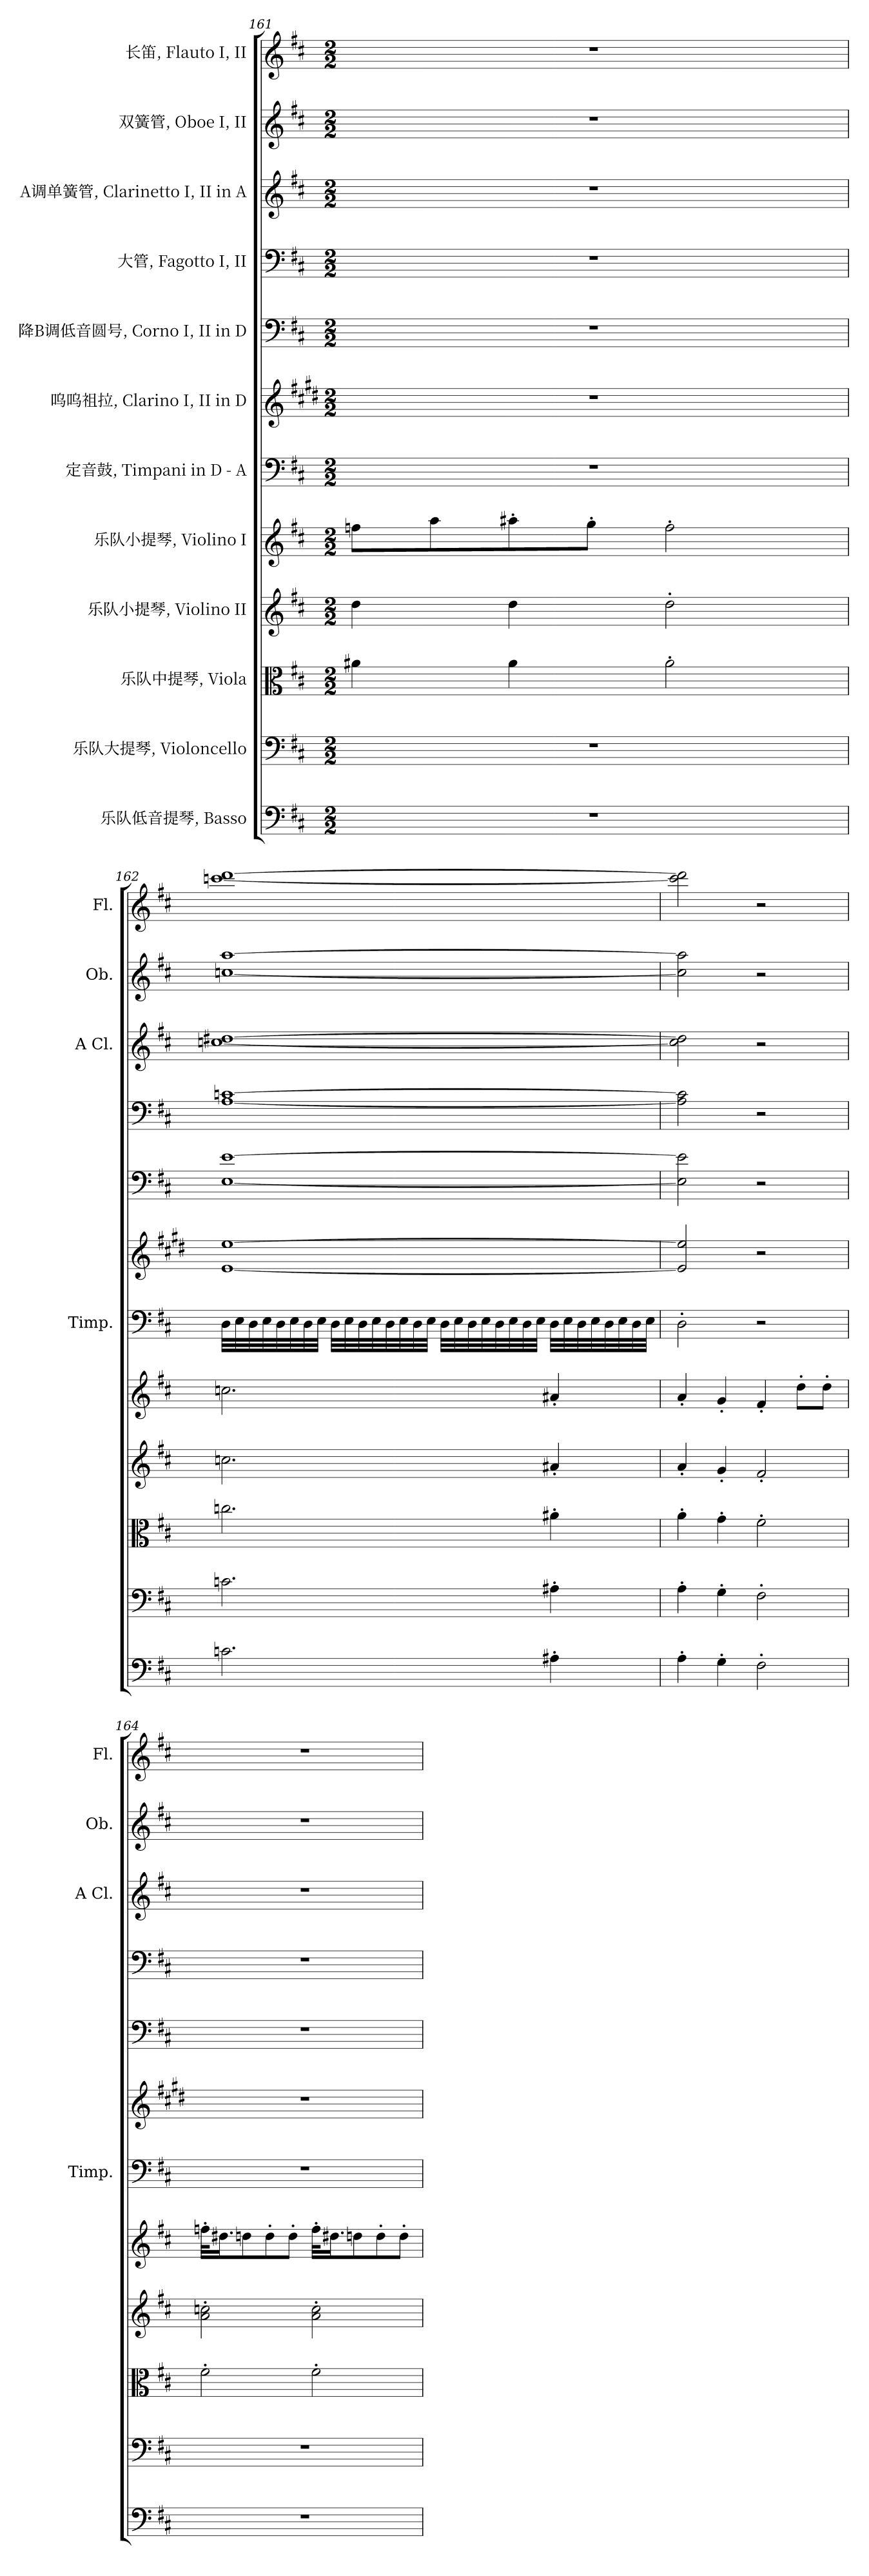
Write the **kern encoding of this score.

**kern	**kern	**kern	**kern	**kern	**kern	**kern	**kern	**kern	**kern	**kern	**kern
*part12	*part11	*part10	*part9	*part8	*part7	*part6	*part5	*part4	*part3	*part2	*part1
*staff12	*staff11	*staff10	*staff9	*staff8	*staff7	*staff6	*staff5	*staff4	*staff3	*staff2	*staff1
*I"乐队低音提琴, Basso	*I"乐队大提琴, Violoncello	*I"乐队中提琴, Viola	*I"乐队小提琴, Violino II	*I"乐队小提琴, Violino I	*I"定音鼓, Timpani in D - A	*I"呜呜祖拉, Clarino I, II in D	*I"降B调低音圆号, Corno I, II in D	*I"大管, Fagotto I, II	*I"A调单簧管, Clarinetto I, II in A	*I"双簧管, Oboe I, II	*I"长笛, Flauto I, II
*	*	*	*	*	*I'Timp.	*	*	*	*I'A Cl.	*I'Ob.	*I'Fl.
*clefF4	*clefF4	*clefC3	*clefG2	*clefG2	*clefF4	*clefG2	*clefF4	*clefF4	*clefG2	*clefG2	*clefG2
*ITrd7c12	*	*	*	*	*	*ITrd1c2	*ITrd1c2	*	*ITrd2c3	*	*
*k[f#c#]	*k[f#c#]	*k[f#c#]	*k[f#c#]	*k[f#c#]	*k[f#c#]	*k[f#c#]	*k[]	*k[f#c#]	*k[f#c#g#d#a#]	*k[f#c#]	*k[f#c#]
*M2/2	*M2/2	*M2/2	*M2/2	*M2/2	*M2/2	*M2/2	*M2/2	*M2/2	*M2/2	*M2/2	*M2/2
=161	=161	=161	=161	=161	=161	=161	=161	=161	=161	=161	=161
1r	1r	4a#X\	4dd\	8ffn\L	1r	1r	1r	1r	1r	1r	1r
.	.	.	.	8aa\	.	.	.	.	.	.	.
.	.	4a#\	4dd\	8aa#X'\	.	.	.	.	.	.	.
.	.	.	.	8gg'\J	.	.	.	.	.	.	.
.	.	2a#'\	2dd'\	2ff'\	.	.	.	.	.	.	.
!!LO:PB:g=z
=162	=162	=162	=162	=162	=162	=162	=162	=162	=162	=162	=162
2.Cn\	2.cn\	2.ccn\	2.ccn\	2.ccn\	32D\LLL	[1d [1dd	[1D [1d	[1A [1cn	[1an [1b#X	[1ccn [1aa	[1cccn [1ddd
.	.	.	.	.	32E\	.	.	.	.	.	.
.	.	.	.	.	32D\	.	.	.	.	.	.
.	.	.	.	.	32E\	.	.	.	.	.	.
.	.	.	.	.	32D\	.	.	.	.	.	.
.	.	.	.	.	32E\	.	.	.	.	.	.
.	.	.	.	.	32D\	.	.	.	.	.	.
.	.	.	.	.	32E\JJJ	.	.	.	.	.	.
.	.	.	.	.	32D\LLL	.	.	.	.	.	.
.	.	.	.	.	32E\	.	.	.	.	.	.
.	.	.	.	.	32D\	.	.	.	.	.	.
.	.	.	.	.	32E\	.	.	.	.	.	.
.	.	.	.	.	32D\	.	.	.	.	.	.
.	.	.	.	.	32E\	.	.	.	.	.	.
.	.	.	.	.	32D\	.	.	.	.	.	.
.	.	.	.	.	32E\JJJ	.	.	.	.	.	.
.	.	.	.	.	32D\LLL	.	.	.	.	.	.
.	.	.	.	.	32E\	.	.	.	.	.	.
.	.	.	.	.	32D\	.	.	.	.	.	.
.	.	.	.	.	32E\	.	.	.	.	.	.
.	.	.	.	.	32D\	.	.	.	.	.	.
.	.	.	.	.	32E\	.	.	.	.	.	.
.	.	.	.	.	32D\	.	.	.	.	.	.
.	.	.	.	.	32E\JJJ	.	.	.	.	.	.
4AA#X'\	4A#X'\	4a#X'\	4a#X'/	4a#X'/	32D\LLL	.	.	.	.	.	.
.	.	.	.	.	32E\	.	.	.	.	.	.
.	.	.	.	.	32D\	.	.	.	.	.	.
.	.	.	.	.	32E\	.	.	.	.	.	.
.	.	.	.	.	32D\	.	.	.	.	.	.
.	.	.	.	.	32E\	.	.	.	.	.	.
.	.	.	.	.	32D\	.	.	.	.	.	.
.	.	.	.	.	32E\JJJ	.	.	.	.	.	.
=163	=163	=163	=163	=163	=163	=163	=163	=163	=163	=163	=163
4AA'\	4A'\	4a'\	4a'/	4a'/	2D'\	2d/] 2dd/]	2D\] 2d\]	2A\] 2c\]	2a\] 2b#\]	2cc\] 2aa\]	2ccc\] 2ddd\]
4GG'\	4G'\	4g'\	4g'/	4g'/	.	.	.	.	.	.	.
2FF#'\	2F#'\	2f#'\	2f#'/	4f#'/	2r	2r	2r	2r	2r	2r	2r
.	.	.	.	8dd'\L	.	.	.	.	.	.	.
.	.	.	.	8dd'\J	.	.	.	.	.	.	.
!!LO:PB:g=z
=164	=164	=164	=164	=164	=164	=164	=164	=164	=164	=164	=164
1r	1r	2f#'\	2a\' 2ccn\'	32ffn'\KLL	1r	1r	1r	1r	1r	1r	1r
.	.	.	.	16.dd#X\J	.	.	.	.	.	.	.
.	.	.	.	8ddn\	.	.	.	.	.	.	.
.	.	.	.	8dd'\	.	.	.	.	.	.	.
.	.	.	.	8dd'\J	.	.	.	.	.	.	.
.	.	2f#'\	2a\' 2cc\'	32ff'\KLL	.	.	.	.	.	.	.
.	.	.	.	16.dd#X\J	.	.	.	.	.	.	.
.	.	.	.	8ddn\	.	.	.	.	.	.	.
.	.	.	.	8dd'\	.	.	.	.	.	.	.
.	.	.	.	8dd'\J	.	.	.	.	.	.	.
=	=	=	=	=	=	=	=	=	=	=	=
*-	*-	*-	*-	*-	*-	*-	*-	*-	*-	*-	*-
